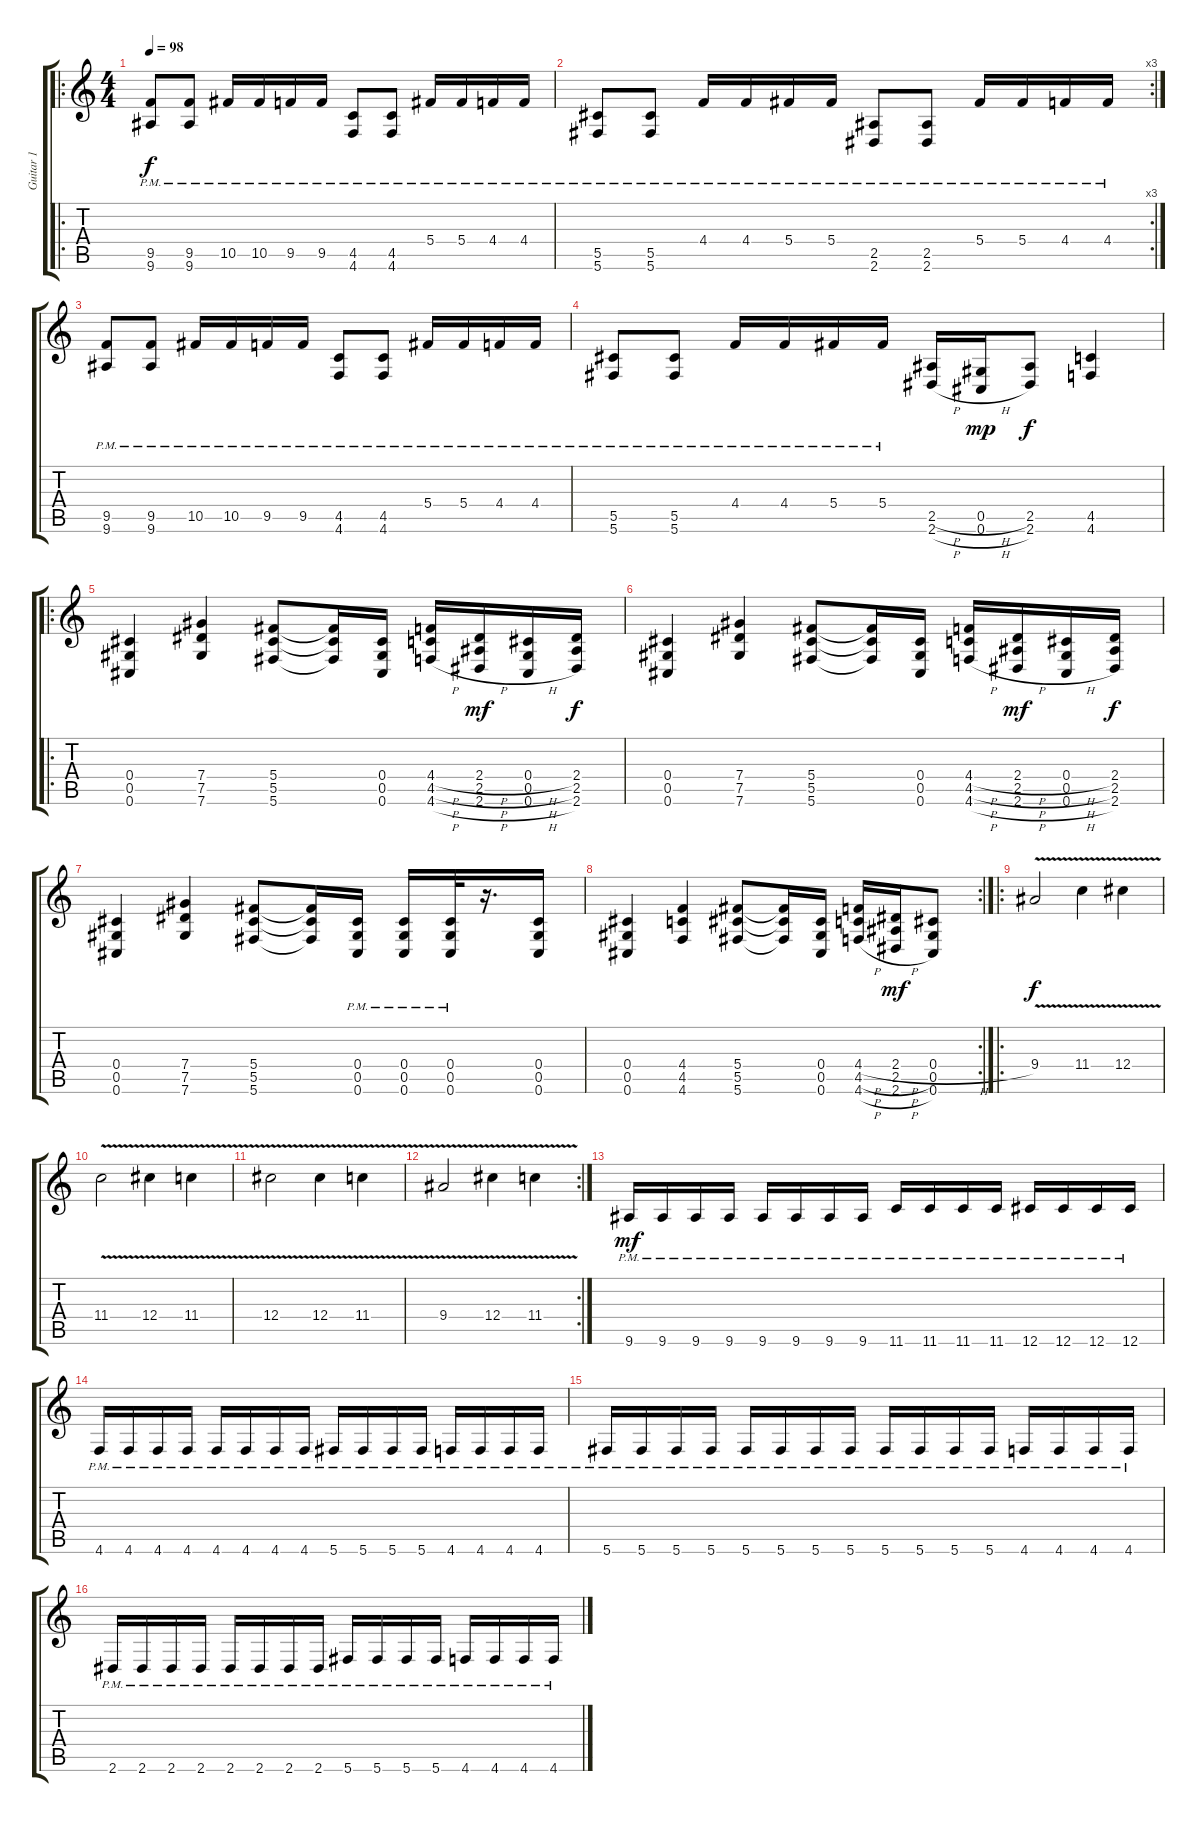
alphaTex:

\track ("Guitar 1" "Guitar 1") {instrument distortionguitar}
\staff {score tabs}
\tuning (Eb4 Bb3 Gb3 Db3 Ab2 Db2) {hide}
\ro
\ts (4 4)
\tempo 98
\clef g2
\ks c
(9.5{pm} 9.6{pm}).8{dy f} (9.5{pm} 9.6{pm}).8 10.5{pm}.16 10.5{pm}.16 9.5{pm}.16 9.5{pm}.16 (4.5{pm} 4.6{pm}).8 (4.5{pm} 4.6{pm}).8 5.4{pm}.16 5.4{pm}.16 4.4{pm}.16 4.4{pm}.16 |
\rc 3
(5.5{pm} 5.6{pm}).8 (5.5{pm} 5.6{pm}).8 4.4{pm}.16 4.4{pm}.16 5.4{pm}.16 5.4{pm}.16 (2.5{pm} 2.6{pm}).8 (2.5{pm} 2.6{pm}).8 5.4{pm}.16 5.4{pm}.16 4.4{pm}.16 4.4{pm}.16 |
(9.5{pm} 9.6{pm}).8 (9.5{pm} 9.6{pm}).8 10.5{pm}.16 10.5{pm}.16 9.5{pm}.16 9.5{pm}.16 (4.5{pm} 4.6{pm}).8 (4.5{pm} 4.6{pm}).8 5.4{pm}.16 5.4{pm}.16 4.4{pm}.16 4.4{pm}.16 |
(5.5{pm} 5.6{pm}).8 (5.5{pm} 5.6{pm}).8 4.4{pm}.16 4.4{pm}.16 5.4{pm}.16 5.4{pm}.16 (2.5{h} 2.6{h}).16 (0.5{h} 0.6{h}).16{dy mp} (2.5 2.6).8{dy f} (4.5 4.6).4 |
\ro
(0.4 0.5 0.6).4 (7.4 7.5 7.6).4 (5.4 5.5 5.6).8 (5.4{t} 5.5{t} 5.6{t}).16 (0.4 0.5 0.6).16 (4.4{h} 4.5{h} 4.6{h}).16 (2.4{h} 2.5{h} 2.6{h}).16{dy mf} (0.4{h} 0.5{h} 0.6{h}).16 (2.4 2.5 2.6).16{dy f} |
(0.4 0.5 0.6).4 (7.4 7.5 7.6).4 (5.4 5.5 5.6).8 (5.4{t} 5.5{t} 5.6{t}).16 (0.4 0.5 0.6).16 (4.4{h} 4.5{h} 4.6{h}).16 (2.4{h} 2.5{h} 2.6{h}).16{dy mf} (0.4{h} 0.5{h} 0.6{h}).16 (2.4 2.5 2.6).16{dy f} |
(0.4 0.5 0.6).4 (7.4 7.5 7.6).4 (5.4 5.5 5.6).8 (5.4{t} 5.5{t} 5.6{t}).16 (0.4{pm} 0.5{pm} 0.6{pm}).16 (0.4{pm} 0.5{pm} 0.6{pm}).16 (0.4{pm} 0.5{pm} 0.6{pm}).32 r.16{d} (0.4 0.5 0.6).16 |
\rc 2
(0.4 0.5 0.6).4 (4.4 4.5 4.6).4 (5.4 5.5 5.6).8 (5.4{t} 5.5{t} 5.6{t}).16 (0.4 0.5 0.6).16 (4.4{h} 4.5{h} 4.6{h}).16 (2.4{h} 2.5{h} 2.6{h}).16{dy mf} (0.4{h} 0.5 0.6).8 |
\ro
9.4{v}.2{dy f volume 6 balance 12} 11.4{v}.4 12.4{v}.4 |
11.4{v}.2 12.4{v}.4 11.4{v}.4 |
12.4{v}.2 12.4{v}.4 11.4{v}.4 |
\rc 2
9.4{v}.2 12.4{v}.4 11.4{v}.4 |
9.6{pm}.16{dy mf volume 9 balance 16} 9.6{pm}.16 9.6{pm}.16 9.6{pm}.16 9.6{pm}.16 9.6{pm}.16 9.6{pm}.16 9.6{pm}.16 11.6{pm}.16 11.6{pm}.16 11.6{pm}.16 11.6{pm}.16 12.6{pm}.16 12.6{pm}.16 12.6{pm}.16 12.6{pm}.16 |
4.6{pm}.16 4.6{pm}.16 4.6{pm}.16 4.6{pm}.16 4.6{pm}.16 4.6{pm}.16 4.6{pm}.16 4.6{pm}.16 5.6{pm}.16 5.6{pm}.16 5.6{pm}.16 5.6{pm}.16 4.6{pm}.16 4.6{pm}.16 4.6{pm}.16 4.6{pm}.16 |
5.6{pm}.16 5.6{pm}.16 5.6{pm}.16 5.6{pm}.16 5.6{pm}.16 5.6{pm}.16 5.6{pm}.16 5.6{pm}.16 5.6{pm}.16 5.6{pm}.16 5.6{pm}.16 5.6{pm}.16 4.6{pm}.16 4.6{pm}.16 4.6{pm}.16 4.6{pm}.16 |
2.6{pm}.16 2.6{pm}.16 2.6{pm}.16 2.6{pm}.16 2.6{pm}.16 2.6{pm}.16 2.6{pm}.16 2.6{pm}.16 5.6{pm}.16 5.6{pm}.16 5.6{pm}.16 5.6{pm}.16 4.6{pm}.16 4.6{pm}.16 4.6{pm}.16 4.6{pm}.16
